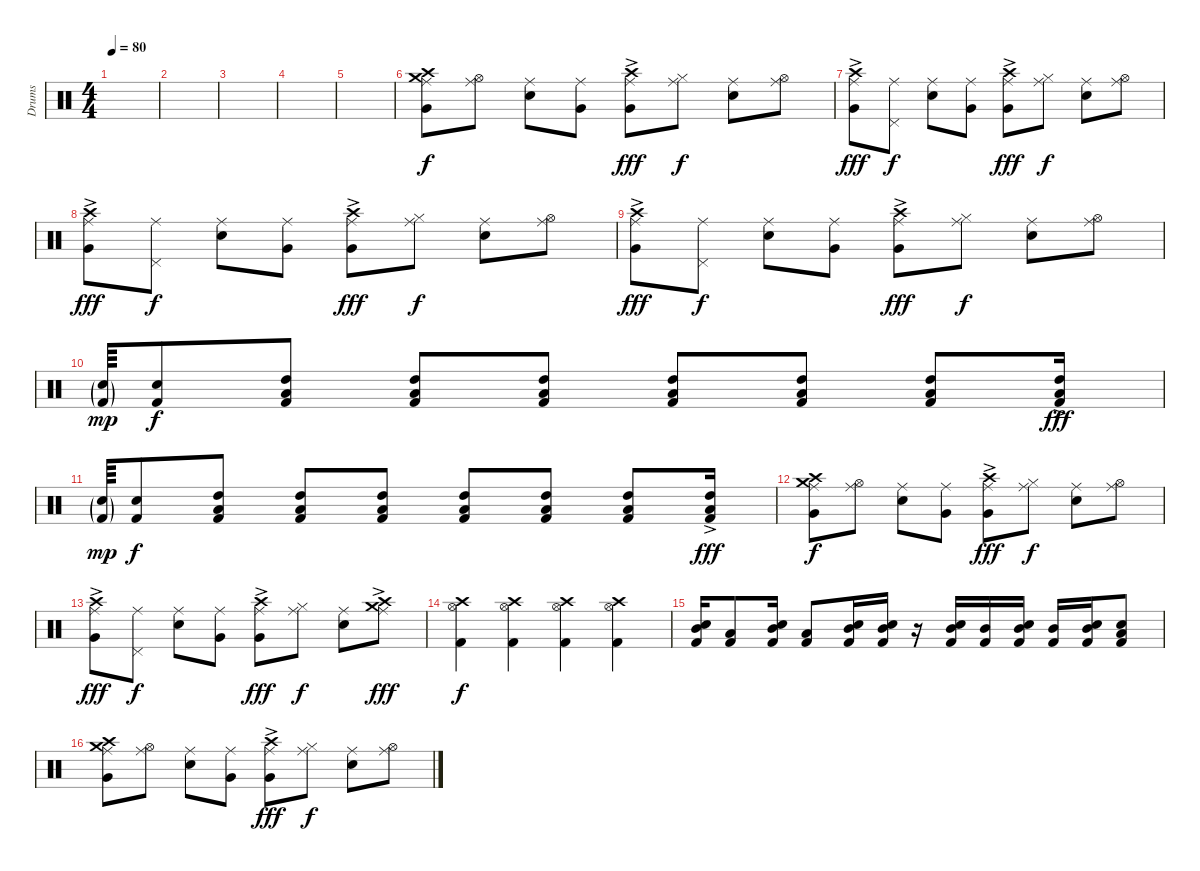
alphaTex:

\track ("Drums" "Drums") {instrument percussion}
\staff {score}
\articulation defaults
\ts (4 4)
\tempo 80
\clef neutral
\ks c
|
|
|
|
|
("Crash medium (hit)" "Crash high (hit)" "Very Low Tom (hit)" "Ride (middle)").8{dy f} ("Hi-Hat (open)" "Ride (middle)").8 ("Snare (hit) 2" "Ride (middle)").8 ("Very Low Tom (hit)" "Ride (middle)").8 ("Crash high (hit)"{ac} "Very Low Tom (hit)" "Ride (middle)").8{dy fff} ("Hi-Hat (closed)" "Ride (middle)").8{dy f} ("Snare (hit) 2" "Ride (middle)").8 ("Hi-Hat (open)" "Ride (middle)").8 |
("Crash high (hit)"{ac} "Very Low Tom (hit)" "Ride (middle)").8{dy fff} ("Pedal Hi-Hat (hit)" "Ride (middle)").8{dy f} ("Snare (hit) 2" "Ride (middle)").8 ("Very Low Tom (hit)" "Ride (middle)").8 ("Crash high (hit)"{ac} "Very Low Tom (hit)" "Ride (middle)").8{dy fff} ("Hi-Hat (closed)" "Ride (middle)").8{dy f} ("Snare (hit) 2" "Ride (middle)").8 ("Hi-Hat (open)" "Ride (middle)").8 |
("Crash high (hit)"{ac} "Very Low Tom (hit)" "Ride (middle)").8{dy fff} ("Pedal Hi-Hat (hit)" "Ride (middle)").8{dy f} ("Snare (hit) 2" "Ride (middle)").8 ("Very Low Tom (hit)" "Ride (middle)").8 ("Crash high (hit)"{ac} "Very Low Tom (hit)" "Ride (middle)").8{dy fff} ("Hi-Hat (closed)" "Ride (middle)").8{dy f} ("Snare (hit) 2" "Ride (middle)").8 ("Hi-Hat (open)" "Ride (middle)").8 |
("Crash high (hit)"{ac} "Very Low Tom (hit)" "Ride (middle)").8{dy fff} ("Pedal Hi-Hat (hit)" "Ride (middle)").8{dy f} ("Snare (hit) 2" "Ride (middle)").8 ("Very Low Tom (hit)" "Ride (middle)").8 ("Crash high (hit)"{ac} "Very Low Tom (hit)" "Ride (middle)").8{dy fff} ("Hi-Hat (closed)" "Ride (middle)").8{dy f} ("Snare (hit) 2" "Ride (middle)").8 ("Hi-Hat (open)" "Ride (middle)").8 |
("Kick (hit) 2"{g} "Snare (hit) 2"{g}).64{dy mp} ("Kick (hit) 2" "Snare (hit) 2").8{dy f} ("High Tom (hit)" "Kick (hit) 2" "Low Tom (hit)").8 ("High Tom (hit)" "Kick (hit) 2" "Low Tom (hit)").8 ("High Tom (hit)" "Kick (hit) 2" "Low Tom (hit)").8 ("High Tom (hit)" "Kick (hit) 2" "Low Tom (hit)").8 ("High Tom (hit)" "Kick (hit) 2" "Low Tom (hit)").8 ("High Tom (hit)" "Kick (hit) 2" "Low Tom (hit)").8 ("High Tom (hit)"{ac} "Kick (hit) 2"{ac} "Low Tom (hit)"{ac}).16{dy fff} |
("Kick (hit) 2"{g} "Snare (hit) 2"{g}).64{dy mp} ("Kick (hit) 2" "Snare (hit) 2").8{dy f} ("High Tom (hit)" "Kick (hit) 2" "Low Tom (hit)").8 ("High Tom (hit)" "Kick (hit) 2" "Low Tom (hit)").8 ("High Tom (hit)" "Kick (hit) 2" "Low Tom (hit)").8 ("High Tom (hit)" "Kick (hit) 2" "Low Tom (hit)").8 ("High Tom (hit)" "Kick (hit) 2" "Low Tom (hit)").8 ("High Tom (hit)" "Kick (hit) 2" "Low Tom (hit)").8 ("High Tom (hit)"{ac} "Kick (hit) 2"{ac} "Low Tom (hit)"{ac}).16{dy fff} |
("Crash medium (hit)" "Crash high (hit)" "Very Low Tom (hit)" "Ride (middle)").8{dy f} ("Hi-Hat (open)" "Ride (middle)").8 ("Snare (hit) 2" "Ride (middle)").8 ("Very Low Tom (hit)" "Ride (middle)").8 ("Crash high (hit)"{ac} "Very Low Tom (hit)" "Ride (middle)").8{dy fff} ("Hi-Hat (closed)" "Ride (middle)").8{dy f} ("Snare (hit) 2" "Ride (middle)").8 ("Hi-Hat (open)" "Ride (middle)").8 |
("Crash high (hit)"{ac} "Very Low Tom (hit)" "Ride (middle)").8{dy fff} ("Pedal Hi-Hat (hit)" "Ride (middle)").8{dy f} ("Snare (hit) 2" "Ride (middle)").8 ("Very Low Tom (hit)" "Ride (middle)").8 ("Crash high (hit)"{ac} "Very Low Tom (hit)" "Ride (middle)").8{dy fff} ("Hi-Hat (closed)" "Ride (middle)").8{dy f} ("Snare (hit) 2" "Ride (middle)").8 ("Crash high (hit)"{ac} "Crash medium (hit)" "Ride (middle)").8{dy fff} |
("Crash high (hit)" "Hi-Hat (open)" "Kick (hit) 2").4{dy f} ("Crash high (hit)" "Hi-Hat (open)" "Kick (hit) 2").4 ("Crash high (hit)" "Hi-Hat (open)" "Kick (hit) 2").4 ("Crash high (hit)" "Hi-Hat (open)" "Kick (hit) 2").4 |
("Snare (hit) 2" "Mid Tom (hit)" "Kick (hit) 2").16 ("Low Tom (hit)" "Kick (hit) 2").8 ("Snare (hit) 2" "Mid Tom (hit)" "Kick (hit) 2").16 ("Low Tom (hit)" "Kick (hit) 2").8 ("Snare (hit) 2" "Mid Tom (hit)" "Kick (hit) 2").16 ("Snare (hit) 2" "Mid Tom (hit)" "Kick (hit) 2").16 r.16 ("Snare (hit) 2" "Mid Tom (hit)" "Kick (hit) 2").16 ("Mid Tom (hit)" "Kick (hit) 2").16 ("Snare (hit) 2" "Mid Tom (hit)" "Kick (hit) 2").16 ("Mid Tom (hit)" "Kick (hit) 2").16 ("Snare (hit) 2" "Mid Tom (hit)" "Kick (hit) 2").16 ("Snare (hit) 2" "Low Tom (hit)" "Kick (hit) 2").8 |
("Crash medium (hit)" "Crash high (hit)" "Very Low Tom (hit)" "Ride (middle)").8 ("Hi-Hat (open)" "Ride (middle)").8 ("Snare (hit) 2" "Ride (middle)").8 ("Very Low Tom (hit)" "Ride (middle)").8 ("Crash high (hit)"{ac} "Very Low Tom (hit)" "Ride (middle)").8{dy fff} ("Hi-Hat (closed)" "Ride (middle)").8{dy f} ("Snare (hit) 2" "Ride (middle)").8 ("Hi-Hat (open)" "Ride (middle)").8
